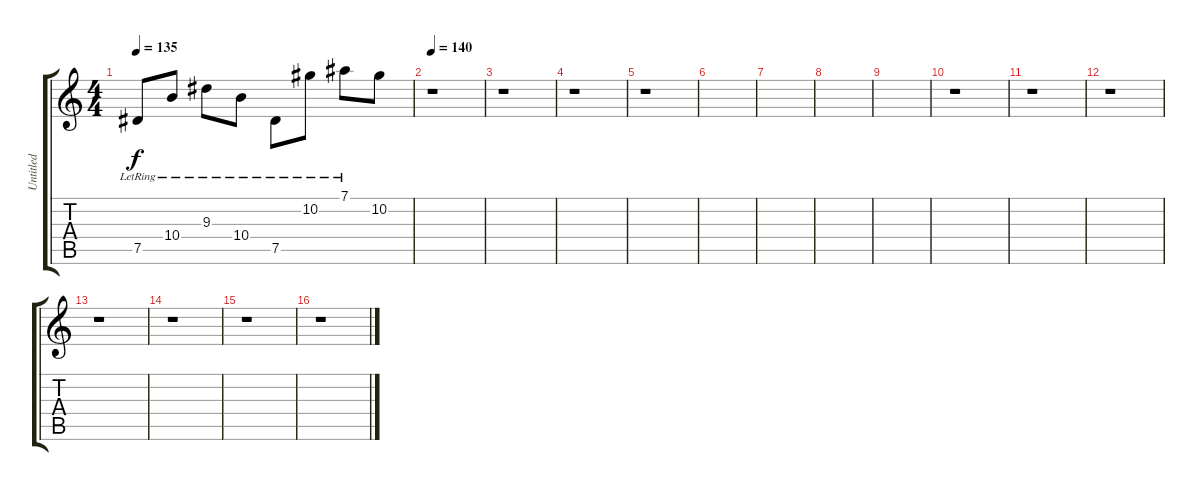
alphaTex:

\track ("Untitled" "Untitled") {instrument electricguitarjazz}
\staff {score tabs}
\tuning (Eb4 Bb3 Gb3 Db3 Ab2 Eb2) {hide}
\ts (4 4)
\tempo 135
\clef g2
\ks c
7.5{lr}.8{dy f} 10.4{lr}.8 9.3{lr}.8 10.4{lr}.8 7.5{lr}.8 10.2{lr}.8 7.1{lr}.8 10.2.8 |
\tempo 140
r.1 |
r.1 |
r.1 |
r.1 |
|
|
|
|
r.1 |
r.1 |
r.1 |
r.1 |
r.1 |
r.1 |
r.1
